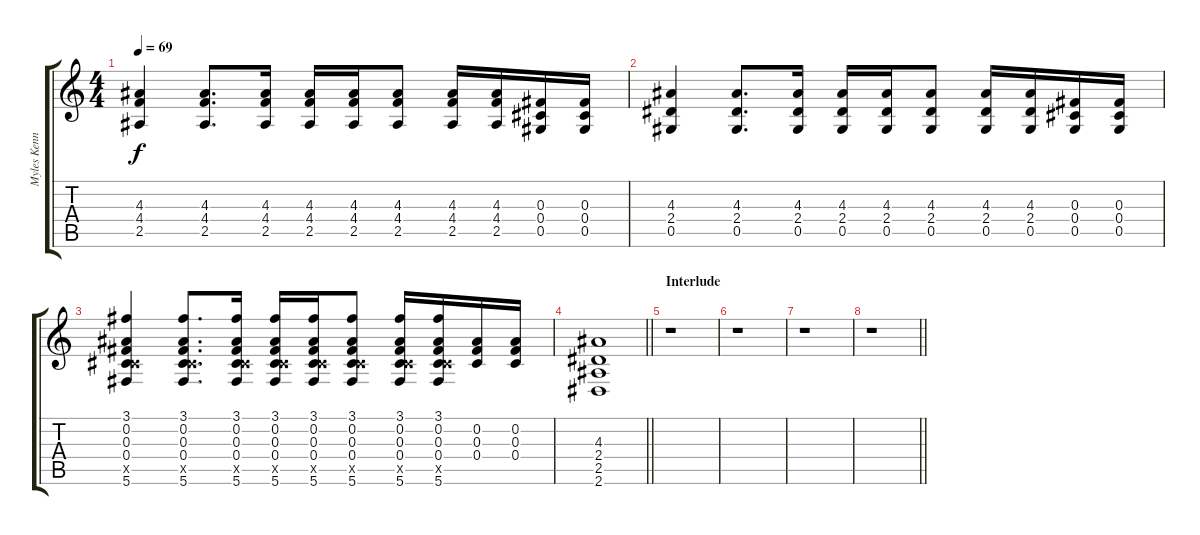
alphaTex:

\track ("Myles Kennedy" "Myles Kenn") {instrument electricguitarclean}
\staff {score tabs}
\tuning (Eb4 Bb3 Gb3 Db3 Ab2 Db2) {hide}
\ts (4 4)
\tempo 69
\clef g2
\ks c
(4.3 4.4 2.5).4{dy f} (4.3 4.4 2.5).8{d} (4.3 4.4 2.5).16 (4.3 4.4 2.5).16 (4.3 4.4 2.5).16 (4.3 4.4 2.5).8 (4.3 4.4 2.5).16 (4.3 4.4 2.5).16 (0.3 0.4 0.5).16 (0.3 0.4 0.5).16 |
(4.3 2.4 0.5).4 (4.3 2.4 0.5).8{d} (4.3 2.4 0.5).16 (4.3 2.4 0.5).16 (4.3 2.4 0.5).16 (4.3 2.4 0.5).8 (4.3 2.4 0.5).16 (4.3 2.4 0.5).16 (0.3 0.4 0.5).16 (0.3 0.4 0.5).16 |
(3.1 0.2 0.3 0.4 5.5{x} 5.6).4 (3.1 0.2 0.3 0.4 5.5{x} 5.6).8{d} (3.1 0.2 0.3 0.4 5.5{x} 5.6).16 (3.1 0.2 0.3 0.4 5.5{x} 5.6).16 (3.1 0.2 0.3 0.4 5.5{x} 5.6).16 (3.1 0.2 0.3 0.4 5.5{x} 5.6).8 (3.1 0.2 0.3 0.4 5.5{x} 5.6).16 (3.1 0.2 0.3 0.4 5.5{x} 5.6).16 (0.2 0.3 0.4).16 (0.2 0.3 0.4).16 |
\barLineRight lightlight
(4.3 2.4 2.5 2.6).1 |
\section ("" "Interlude")
r.1 |
r.1 |
r.1 |
\barLineRight lightlight
r.1
